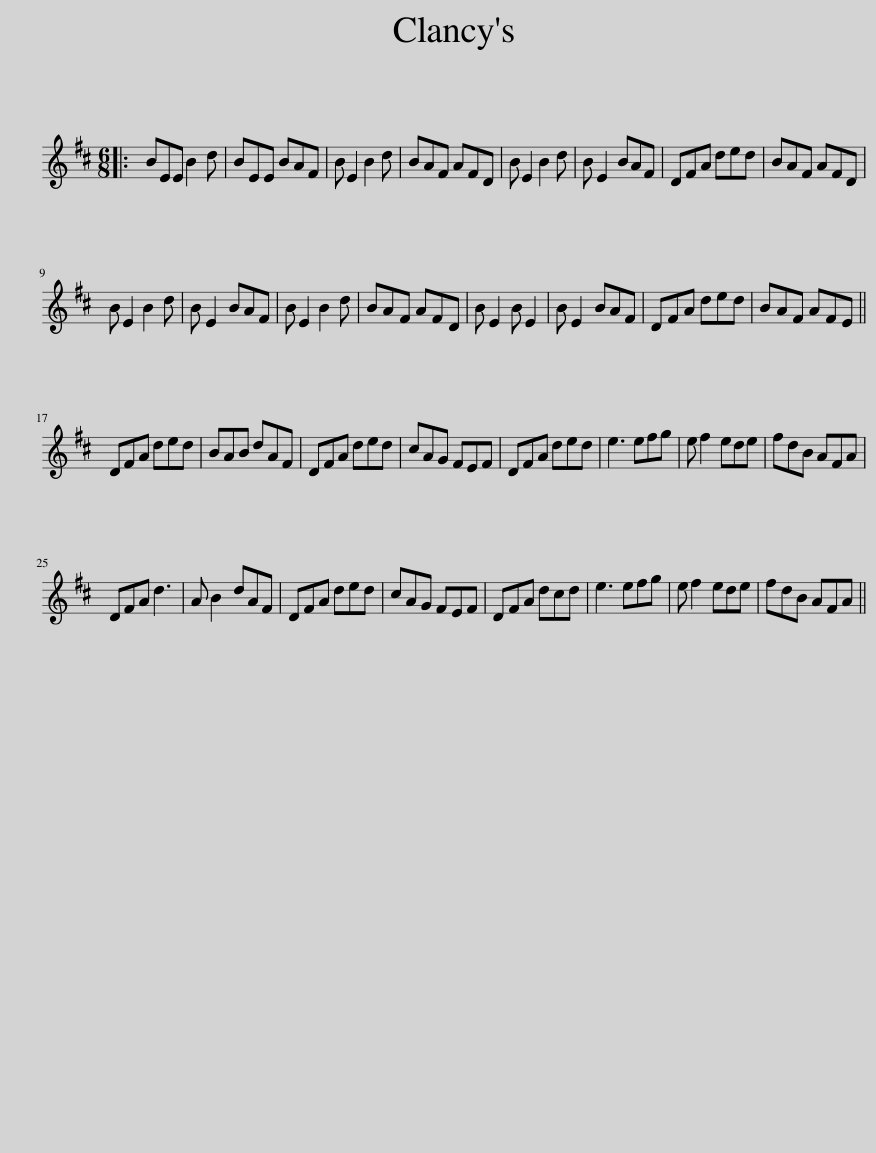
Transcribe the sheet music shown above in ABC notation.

X:1
L:1/8
M:6/8
I:linebreak $
K:D
V:1 treble
V:1
|: BEE B2 d | BEE BAF | B E2 B2 d | BAF AFD | B E2 B2 d | %5
 B E2 BAF | DFA ded | BAF AFD |$ B E2 B2 d | B E2 BAF | %10
 B E2 B2 d | BAF AFD | B E2 B E2 | B E2 BAF | DFA ded | %15
 BAF AFE ||$ DFA ded | BAB dAF | DFA ded | cAG FEF | %20
 DFA ded | e3 efg | e f2 ede | fdB AFA |$ DFA d3 | %25
 A B2 dAF | DFA ded | cAG FEF | DFA dcd | e3 efg | %30
 e f2 ede | fdB AFA || %32
